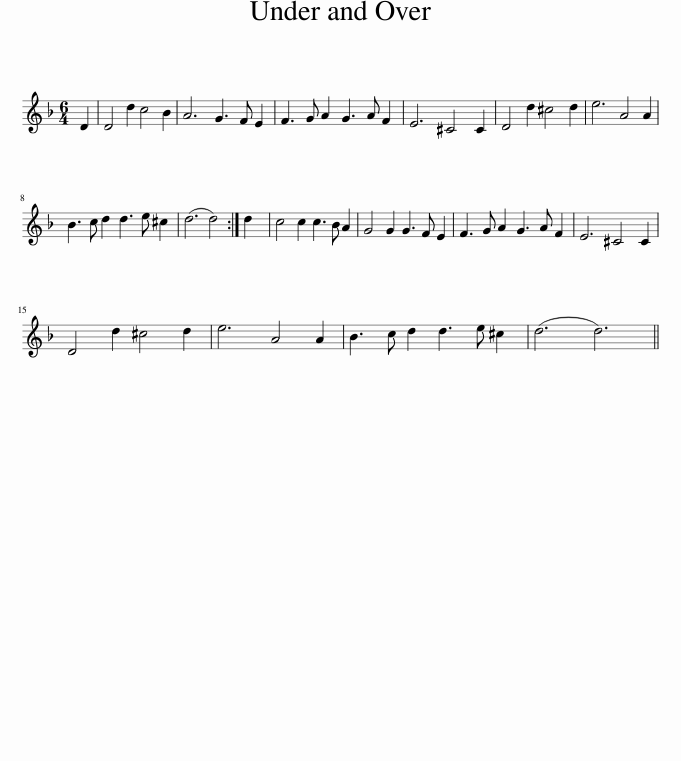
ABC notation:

X:1
L:1/8
M:6/4
I:linebreak $
K:F
V:1 treble
V:1
 D2 | D4 d2 c4 B2 | A6 G3 F E2 | F3 G A2 G3 A F2 | E6 ^C4 C2 | %5
 D4 d2 ^c4 d2 | e6 A4 A2 |$ B3 c d2 d3 e ^c2 | (d6 d4) :| d2 | %10
 c4 c2 c3 B A2 | G4 G2 G3 F E2 | F3 G A2 G3 A F2 | E6 ^C4 C2 |$ D4 d2 ^c4 d2 | %15
 e6 A4 A2 | B3 c d2 d3 e ^c2 | (d6 d6) || %18
